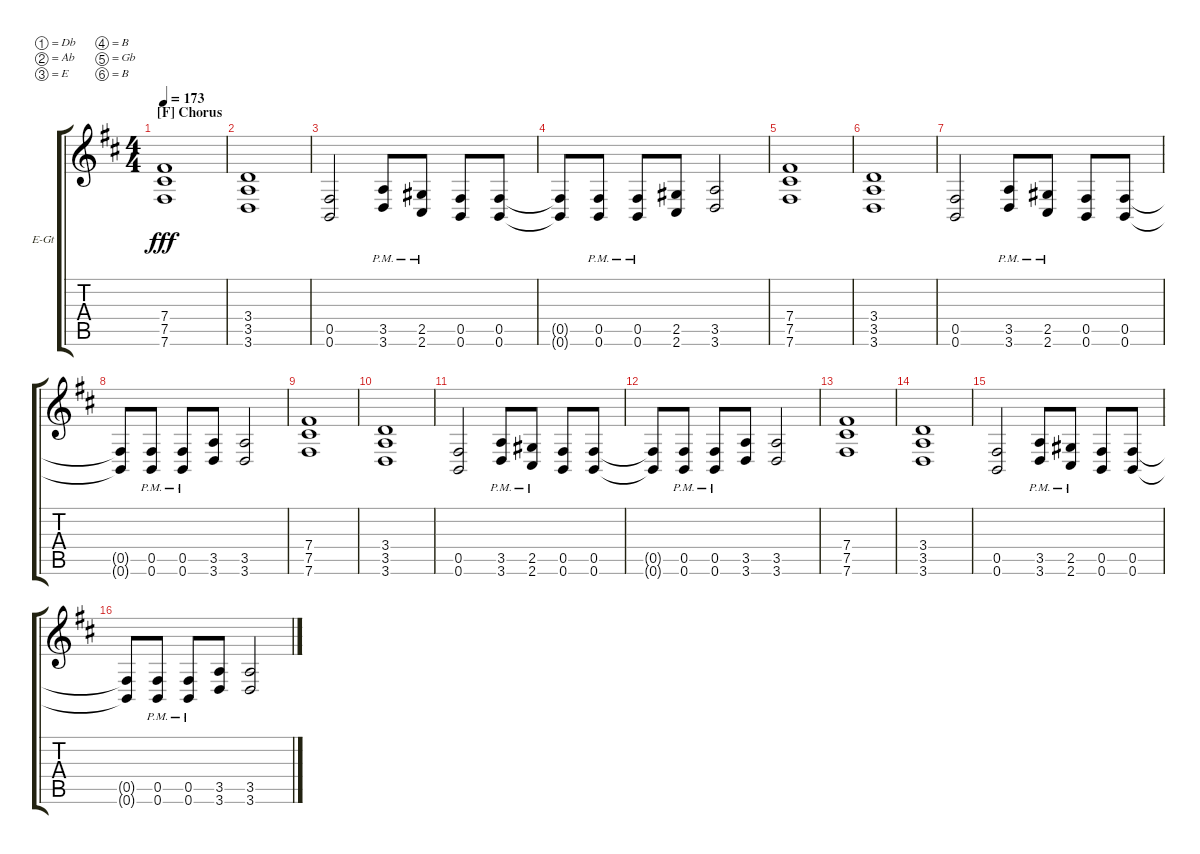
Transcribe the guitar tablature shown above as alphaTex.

\defaultSystemsLayout 4
\bracketExtendMode groupsimilarinstruments
\firstSystemTrackNameOrientation horizontal
\otherSystemsTrackNameOrientation horizontal
\track ("Electric Guitar" "E-Gt") {instrument distortionguitar}
\staff {score tabs}
\tuning (Db4 Ab3 E3 B2 Gb2 B1)
\ts (4 4)
\section ("F" "Chorus")
\tempo 173
\clef g2
\ks bminor
(7.6 7.5 7.4).1{dy fff} |
(3.6 3.4 3.5).1 |
(0.6 0.5).2 (3.6{pm} 3.5{pm}).8 (2.5{pm} 2.6{pm}).8 (0.6 0.5).8 (0.6 0.5).8 |
(0.5{t} 0.6{t}).8 (0.6{pm} 0.5{pm}).8 (0.6{pm} 0.5{pm}).8 (2.5 2.6).8 (3.6 3.5).2 |
(7.6 7.5 7.4).1 |
(3.6 3.4 3.5).1 |
(0.6 0.5).2 (3.6{pm} 3.5{pm}).8 (2.5{pm} 2.6{pm}).8 (0.6 0.5).8 (0.6 0.5).8 |
(0.5{t} 0.6{t}).8 (0.6{pm} 0.5{pm}).8 (0.6{pm} 0.5{pm}).8 (3.5 3.6).8 (3.6 3.5).2 |
(7.6 7.5 7.4).1 |
(3.6 3.4 3.5).1 |
(0.6 0.5).2 (3.6{pm} 3.5{pm}).8 (2.5{pm} 2.6{pm}).8 (0.6 0.5).8 (0.6 0.5).8 |
(0.5{t} 0.6{t}).8 (0.6{pm} 0.5{pm}).8 (0.6{pm} 0.5{pm}).8 (3.5 3.6).8 (3.6 3.5).2 |
(7.6 7.5 7.4).1 |
(3.6 3.4 3.5).1 |
(0.6 0.5).2 (3.6{pm} 3.5{pm}).8 (2.5{pm} 2.6{pm}).8 (0.6 0.5).8 (0.6 0.5).8 |
(0.5{t} 0.6{t}).8 (0.6{pm} 0.5{pm}).8 (0.6{pm} 0.5{pm}).8 (3.5 3.6).8 (3.6 3.5).2
